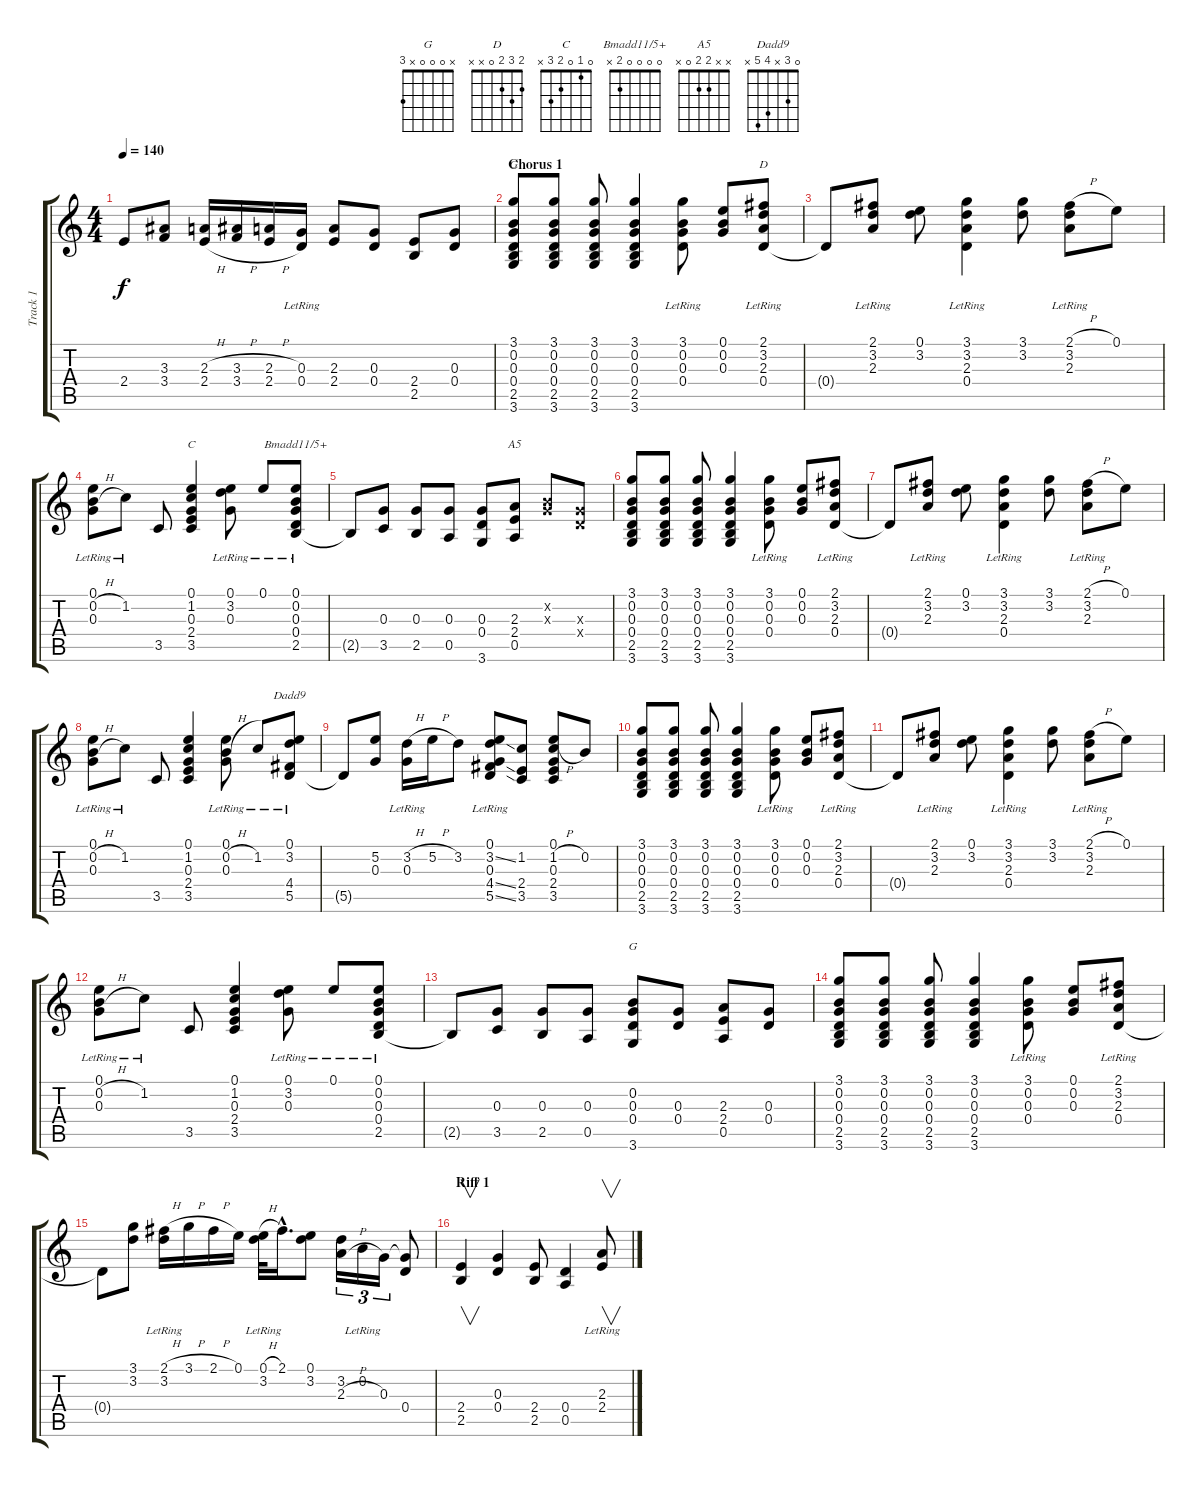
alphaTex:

\track ("Track 1" "Track 1") {instrument acousticguitarsteel}
\staff {score tabs}
\tuning (E4 B3 G3 D3 A2 E2) {hide}
\chord ("G" 3 0 0 0 2 3)
\chord ("D" 2 3 2 0 x x)
\chord ("C" 0 1 0 2 3 x)
\chord ("Bmadd11/5+" 0 0 0 0 2 x)
\chord ("A5" x x 2 2 0 x)
\chord ("Dadd9" 0 3 x 4 5 x)
\chord ("G" x 0 0 0 x 3)
\ts (4 4)
\tempo 140
\clef g2
\ks c
2.4{t}.8{dy f} (3.3 3.4).8 (2.3{h} 2.4{h}).16 (3.3{h} 3.4{h}).16 (2.3{h} 2.4{h}).16 (0.3{lr} 0.4{lr}).16 (2.3 2.4).8 (0.3 0.4).8 (2.4 2.5).8 (0.3 0.4).8 |
\section ("" "Chorus 1")
(3.1 0.2 0.3 0.4 2.5 3.6).8{ch "G"} (3.1 0.2 0.3 0.4 2.5 3.6).8 (3.1 0.2 0.3 0.4 2.5 3.6).8 (3.1 0.2 0.3 0.4 2.5 3.6).4 (3.1 0.2 0.3 0.4{lr}).8 (0.1 0.2 0.3).8 (2.1{lr} 3.2{lr} 2.3{lr} 0.4).8{ch "D"} |
0.4{t}.8 (2.1 3.2 2.3{lr}).8 (0.1 3.2).8 (3.1 3.2 2.3{lr} 0.4{lr}).4 (3.1 3.2).8 (2.1{h} 3.2{lr} 2.3{lr}).8 0.1.8 |
(0.1{lr} 0.2{h} 0.3{lr}).8 1.2{lr}.8 3.5.8 (0.1 1.2 0.3 2.4 3.5).4{ch "C"} (0.1 3.2{lr} 0.3{lr}).8 0.1{lr}.8 (0.1{lr} 0.2{lr} 0.3{lr} 0.4{lr} 2.5).8{ch "Bmadd11/5+"} |
2.5{t}.8 (0.3 3.5).8 (0.3 2.5).8 (0.3 0.5).8 (0.3 0.4 3.6).8 (2.3 2.4 0.5).8{ch "A5"} (0.2{x} 0.3{x}).8 (0.3{x} 0.4{x}).8 |
(3.1 0.2 0.3 0.4 2.5 3.6).8 (3.1 0.2 0.3 0.4 2.5 3.6).8 (3.1 0.2 0.3 0.4 2.5 3.6).8 (3.1 0.2 0.3 0.4 2.5 3.6).4 (3.1 0.2 0.3 0.4{lr}).8 (0.1 0.2 0.3).8 (2.1{lr} 3.2{lr} 2.3{lr} 0.4).8 |
0.4{t}.8 (2.1 3.2 2.3{lr}).8 (0.1 3.2).8 (3.1 3.2 2.3{lr} 0.4{lr}).4 (3.1 3.2).8 (2.1{h} 3.2{lr} 2.3{lr}).8 0.1.8 |
(0.1{lr} 0.2{h} 0.3{lr}).8 1.2{lr}.8 3.5.8 (0.1 1.2 0.3 2.4 3.5).4 (0.1{lr} 0.2{h} 0.3{lr}).8 1.2{lr}.8 (0.1{lr} 3.2{lr} 4.4{lr} 5.5).8{ch "Dadd9"} |
5.5{t}.8 (5.2 0.3).8 (3.2{h} 0.3{lr}).16 5.2{h}.16 3.2.8 (0.1{lr} 3.2{ss} 0.3{lr} 4.4{ss} 5.5{ss}).8 (1.2 2.4 3.5).8 (0.1 1.2{h} 0.3 2.4 3.5).8 0.2.8 |
(3.1 0.2 0.3 0.4 2.5 3.6).8 (3.1 0.2 0.3 0.4 2.5 3.6).8 (3.1 0.2 0.3 0.4 2.5 3.6).8 (3.1 0.2 0.3 0.4 2.5 3.6).4 (3.1 0.2 0.3 0.4{lr}).8 (0.1 0.2 0.3).8 (2.1{lr} 3.2{lr} 2.3{lr} 0.4).8 |
0.4{t}.8 (2.1 3.2 2.3{lr}).8 (0.1 3.2).8 (3.1 3.2 2.3{lr} 0.4{lr}).4 (3.1 3.2).8 (2.1{h} 3.2{lr} 2.3{lr}).8 0.1.8 |
(0.1{lr} 0.2{h} 0.3{lr}).8 1.2{lr}.8 3.5.8 (0.1 1.2 0.3 2.4 3.5).4 (0.1 3.2{lr} 0.3{lr}).8 0.1{lr}.8 (0.1{lr} 0.2{lr} 0.3{lr} 0.4{lr} 2.5).8 |
2.5{t}.8 (0.3 3.5).8 (0.3 2.5).8 (0.3 0.5).8 (0.2 0.3 0.4 3.6).8{ch "G"} (0.3 0.4).8 (2.3 2.4 0.5).8 (0.3 0.4).8 |
(3.1 0.2 0.3 0.4 2.5 3.6).8 (3.1 0.2 0.3 0.4 2.5 3.6).8 (3.1 0.2 0.3 0.4 2.5 3.6).8 (3.1 0.2 0.3 0.4 2.5 3.6).4 (3.1 0.2 0.3 0.4{lr}).8 (0.1 0.2 0.3).8 (2.1{lr} 3.2{lr} 2.3{lr} 0.4).8 |
0.4{t}.8 (3.1 3.2).8 (2.1{h} 3.2{lr}).16 3.1{h}.16 2.1{h}.16 0.1.16 (0.1{h} 3.2{lr}).32 2.1{hac}.16{d} (0.1 3.2).8 (3.2 2.3{h}).16{tu (3 2)} 0.2{lr}.16{tu (3 2)} 0.3.16{tu (3 2)} (0.3{t} 0.4).8 |
\section ("" "Riff 1")
(2.4 2.5).4{v} (0.3 0.4).4 (2.4 2.5).8 (0.4 0.5).4 (2.3{lr} 2.4).8{v}
